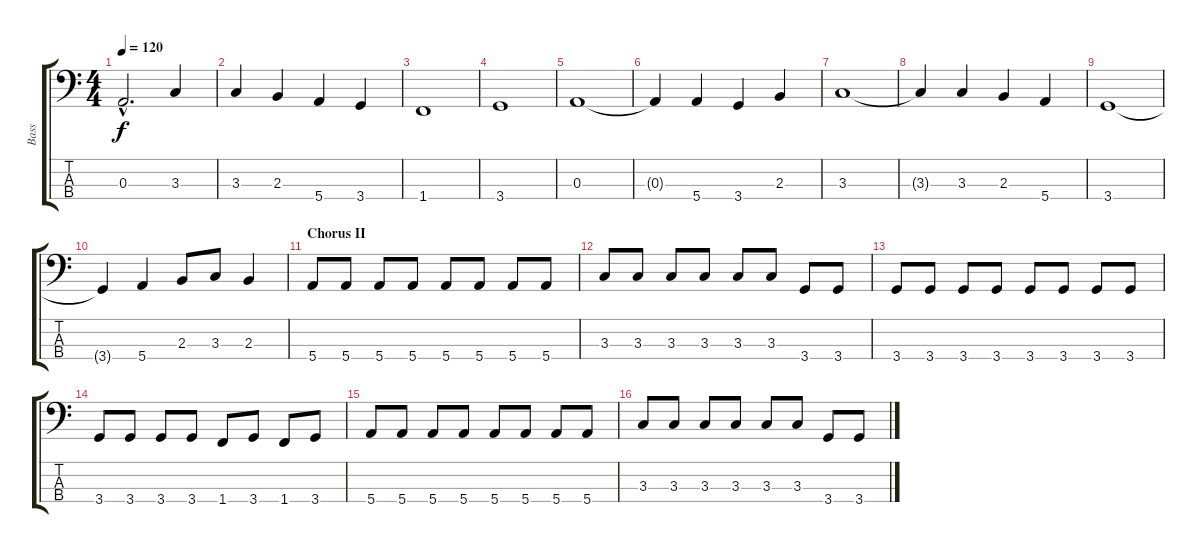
\track ("Bass" "Bass") {instrument electricbasspick}
\staff {score tabs}
\tuning (G2 D2 A1 E1) {hide}
\ts (4 4)
\tempo 120
\clef f4
\ks c
0.3{hac}.2{d dy f} 3.3.4 |
3.3.4 2.3.4 5.4.4 3.4.4 |
1.4.1 |
3.4.1 |
0.3.1 |
0.3{t}.4 5.4.4 3.4.4 2.3.4 |
3.3.1 |
3.3{t}.4 3.3.4 2.3.4 5.4.4 |
3.4.1 |
3.4{t}.4 5.4.4 2.3.8 3.3.8 2.3.4 |
\section ("" "Chorus II")
5.4.8 5.4.8 5.4.8 5.4.8 5.4.8 5.4.8 5.4.8 5.4.8 |
3.3.8 3.3.8 3.3.8 3.3.8 3.3.8 3.3.8 3.4.8 3.4.8 |
3.4.8 3.4.8 3.4.8 3.4.8 3.4.8 3.4.8 3.4.8 3.4.8 |
3.4.8 3.4.8 3.4.8 3.4.8 1.4.8 3.4.8 1.4.8 3.4.8 |
5.4.8 5.4.8 5.4.8 5.4.8 5.4.8 5.4.8 5.4.8 5.4.8 |
3.3.8 3.3.8 3.3.8 3.3.8 3.3.8 3.3.8 3.4.8 3.4.8
